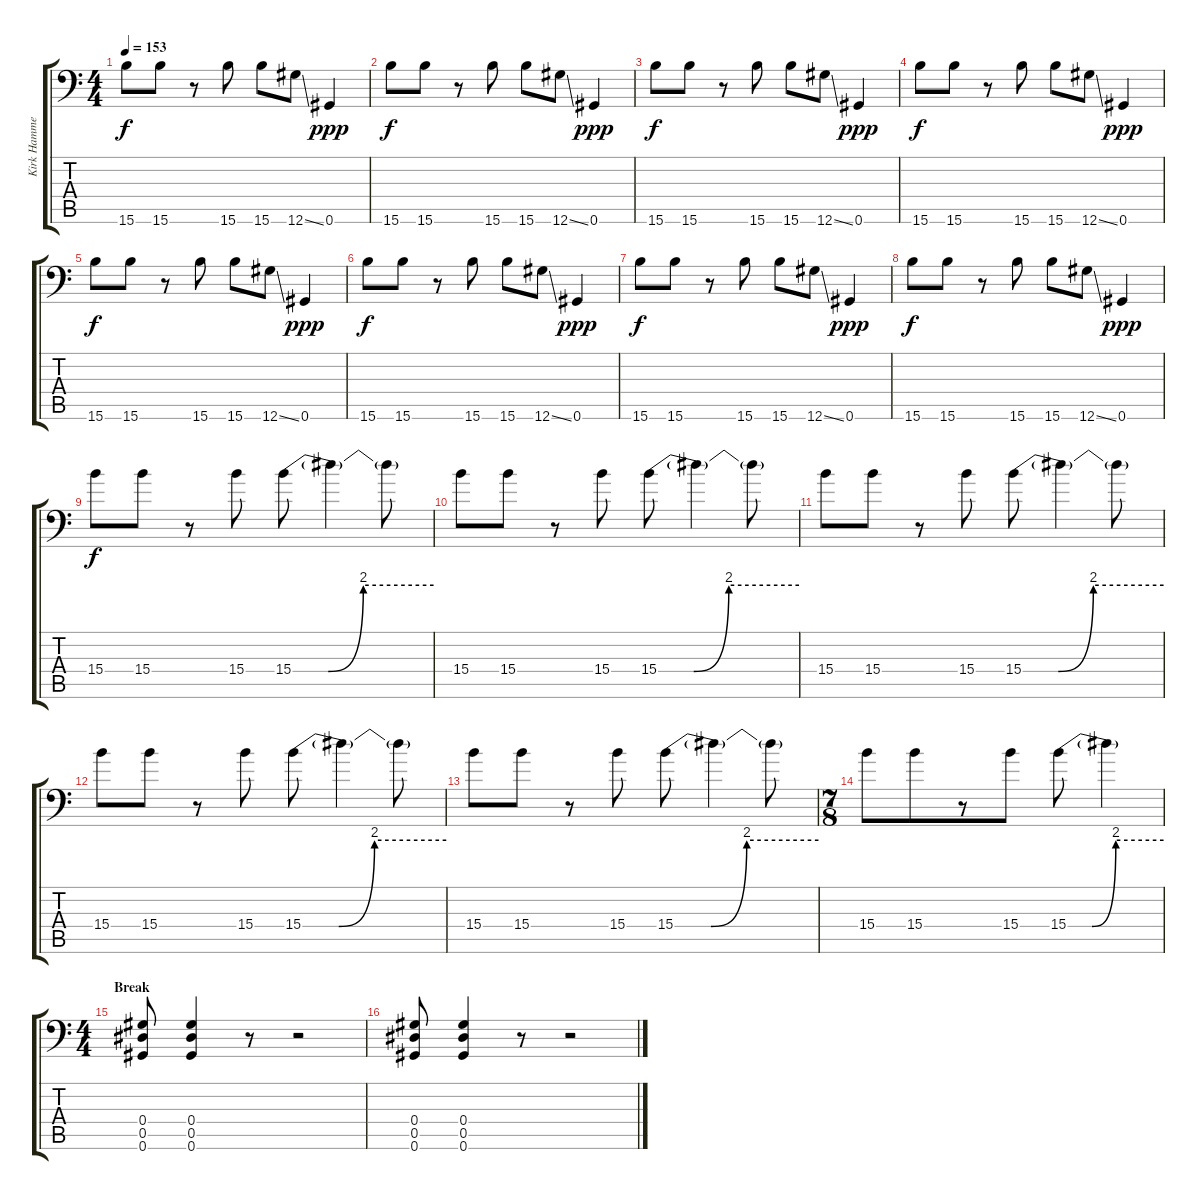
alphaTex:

\track ("Kirk Hammett (Guitar)" "Kirk Hamme") {instrument overdrivenguitar}
\staff {score tabs}
\tuning (Bb3 F3 Db3 Ab2 Eb2 Ab1) {hide}
\ts (4 4)
\tempo 153
\clef f4
\ks c
15.6.8{dy f} 15.6.8 r.8 15.6.8 15.6.8 12.6{ss}.8 0.6.4{dy ppp} |
15.6.8{dy f} 15.6.8 r.8 15.6.8 15.6.8 12.6{ss}.8 0.6.4{dy ppp} |
15.6.8{dy f} 15.6.8 r.8 15.6.8 15.6.8 12.6{ss}.8 0.6.4{dy ppp} |
15.6.8{dy f} 15.6.8 r.8 15.6.8 15.6.8 12.6{ss}.8 0.6.4{dy ppp} |
15.6.8{dy f} 15.6.8 r.8 15.6.8 15.6.8 12.6{ss}.8 0.6.4{dy ppp} |
15.6.8{dy f} 15.6.8 r.8 15.6.8 15.6.8 12.6{ss}.8 0.6.4{dy ppp} |
15.6.8{dy f} 15.6.8 r.8 15.6.8 15.6.8 12.6{ss}.8 0.6.4{dy ppp} |
15.6.8{dy f} 15.6.8 r.8 15.6.8 15.6.8 12.6{ss}.8 0.6.4{dy ppp} |
15.4.8{dy f} 15.4.8 r.8 15.4.8 15.4{be (custom 0 0 15 0 30 8 60 8)}.8 15.4{t}.4 15.4{t}.8 |
15.4.8 15.4.8 r.8 15.4.8 15.4{be (custom 0 0 15 0 30 8 60 8)}.8 15.4{t}.4 15.4{t}.8 |
15.4.8 15.4.8 r.8 15.4.8 15.4{be (custom 0 0 15 0 30 8 60 8)}.8 15.4{t}.4 15.4{t}.8 |
15.4.8 15.4.8 r.8 15.4.8 15.4{be (custom 0 0 15 0 30 8 60 8)}.8 15.4{t}.4 15.4{t}.8 |
15.4.8 15.4.8 r.8 15.4.8 15.4{be (custom 0 0 15 0 30 8 60 8)}.8 15.4{t}.4 15.4{t}.8 |
\ts (7 8)
15.4.8 15.4.8 r.8 15.4.8 15.4{be (custom 0 0 15 0 30 8 60 8)}.8 15.4{t}.4 |
\ts (4 4)
\section ("" "Break")
(0.4 0.5 0.6).8 (0.4 0.5 0.6).4 r.8 r.2 |
(0.4 0.5 0.6).8 (0.4 0.5 0.6).4 r.8 r.2
